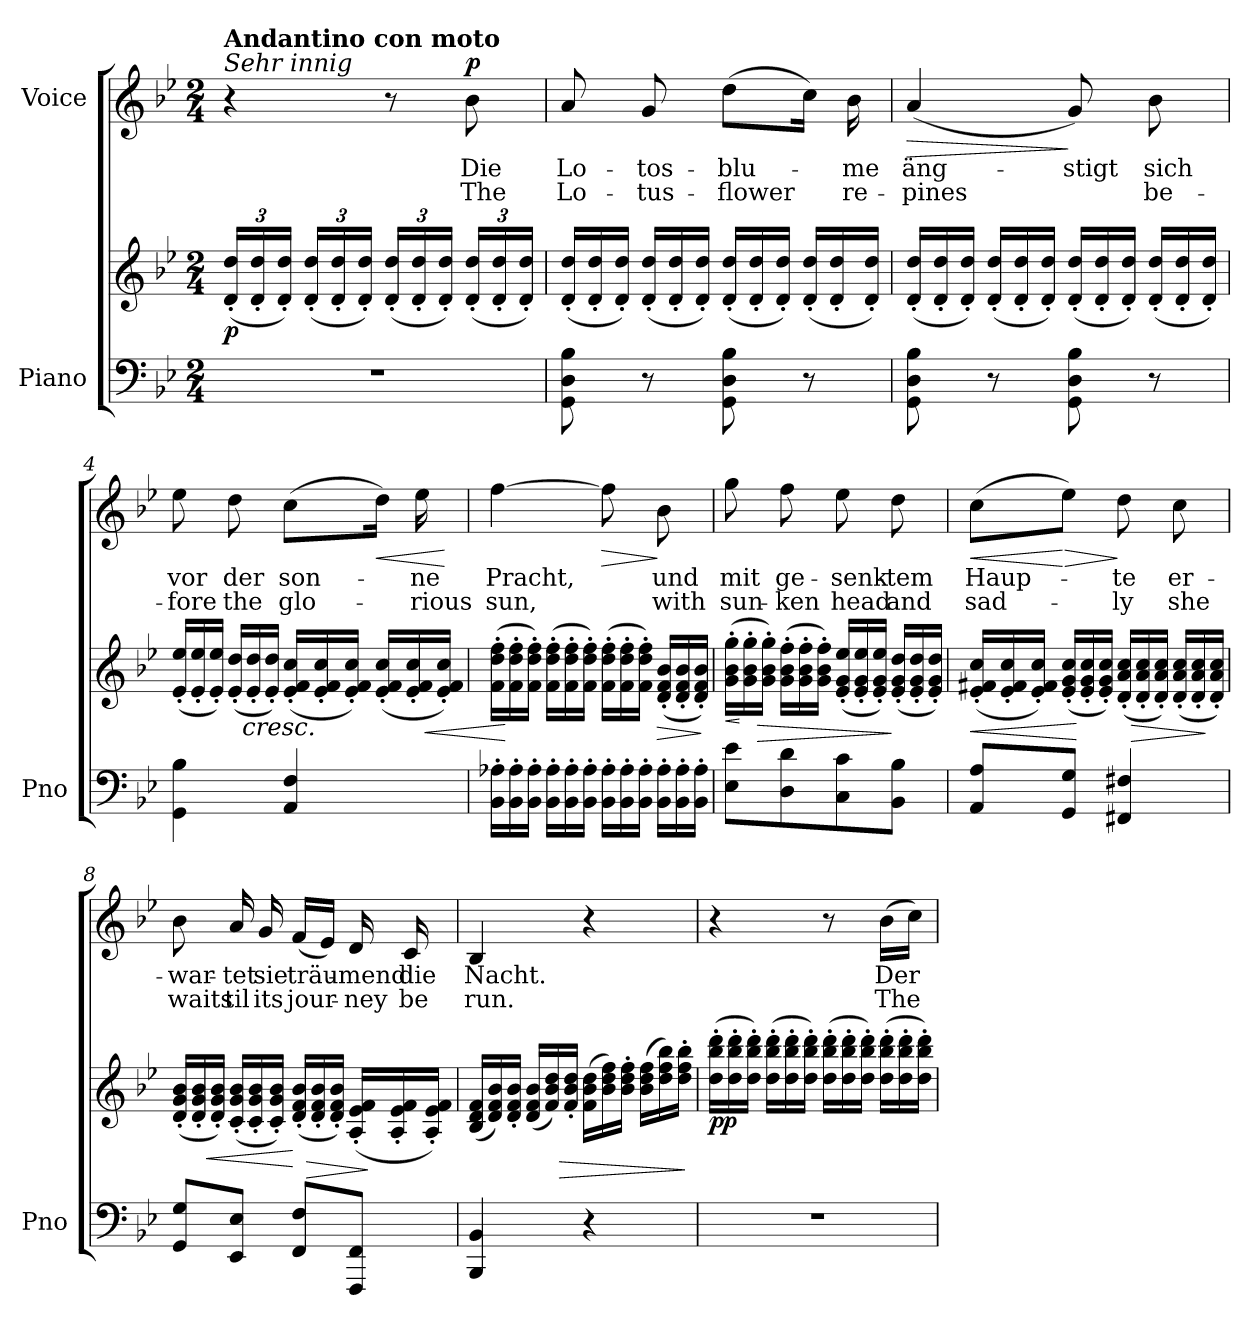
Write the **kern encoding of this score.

**kern	**kern	**dynam	**kern	**text	**text	**dynam
*part2	*part2	*part2	*part1	*part1	*part1	*part1
*staff3	*staff2	*staff2/3	*staff1	*staff1	*staff1	*staff1
*I"Piano	*	*	*I"Voice	*	*	*
*I'Pno	*	*	*	*	*	*
*clefF4	*clefG2	*	*clefG2	*	*	*
*k[b-e-]	*k[b-e-]	*	*k[b-e-]	*	*	*
*M2/4	*M2/4	*	*M2/4	*	*	*
*	*Xbrackettup	*	*	*	*	*
=1	=1	=1	=1	=1	=1	=1
!	!	!	!LO:TX:a:i:t=Sehr innig	!	!	!
!	!	!	!LO:TX:a:B:t=Andantino con moto	!	!	!
!	!	!LO:DY:b	!	!	!	!
2r	(24d/' 24dd/'LL	p	4r	.	.	.
.	24d/' 24dd/'	.	.	.	.	.
.	24d/' 24dd/'JJ)	.	.	.	.	.
.	(24d/' 24dd/'LL	.	.	.	.	.
.	24d/' 24dd/'	.	.	.	.	.
.	24d/' 24dd/'JJ)	.	.	.	.	.
.	(24d/' 24dd/'LL	.	8r	.	.	.
.	24d/' 24dd/'	.	.	.	.	.
.	24d/' 24dd/'JJ)	.	.	.	.	.
!	!	!	!	!	!	!LO:DY:a
.	(24d/' 24dd/'LL	.	8b-\	Die	The	p
.	24d/' 24dd/'	.	.	.	.	.
.	24d/' 24dd/'JJ)	.	.	.	.	.
=2	=2	=2	=2	=2	=2	=2
*	*Xtuplet	*	*	*	*	*
8GG\ 8D\ 8B-\	(24d/' 24dd/'LL	.	8a/	Lo-	Lo-	.
.	24d/' 24dd/'	.	.	.	.	.
.	24d/' 24dd/'JJ)	.	.	.	.	.
8r	(24d/' 24dd/'LL	.	8g/	-tos-	-tus-	.
.	24d/' 24dd/'	.	.	.	.	.
.	24d/' 24dd/'JJ)	.	.	.	.	.
8GG\ 8D\ 8B-\	(24d/' 24dd/'LL	.	(8dd\L	-blu-	-flower	.
.	24d/' 24dd/'	.	.	.	.	.
.	24d/' 24dd/'JJ)	.	.	.	.	.
8r	(24d/' 24dd/'LL	.	16cc\Jk)	.	.	.
.	24d/' 24dd/'	.	.	.	.	.
.	.	.	16b-\	-me	re-	.
.	24d/' 24dd/'JJ)	.	.	.	.	.
=3	=3	=3	=3	=3	=3	=3
!	!	!	!	!	!	!LO:HP:b
8GG\ 8D\ 8B-\	(24d/' 24dd/'LL	.	(4a/	äng-	-pines	>
.	24d/' 24dd/'	.	.	.	.	.
.	24d/' 24dd/'JJ)	.	.	.	.	.
8r	(24d/' 24dd/'LL	.	.	.	.	.
.	24d/' 24dd/'	.	.	.	.	.
.	24d/' 24dd/'JJ)	.	.	.	.	.
8GG\ 8D\ 8B-\	(24d/' 24dd/'LL	.	8g/)	-stigt	.	]
.	24d/' 24dd/'	.	.	.	.	.
.	24d/' 24dd/'JJ)	.	.	.	.	.
8r	(24d/' 24dd/'LL	.	8b-\	sich	be-	.
.	24d/' 24dd/'	.	.	.	.	.
.	24d/' 24dd/'JJ)	.	.	.	.	.
=4	=4	=4	=4	=4	=4	=4
4GG\ 4B-\	(24e-/' 24ee-/'LL	.	8ee-\	vor	-fore	.
.	24e-/' 24ee-/'	.	.	.	.	.
.	24e-/' 24ee-/'JJ)	.	.	.	.	.
.	(24e-/' 24dd/'LL	.	8dd\	der	the	.
!	!LO:TX:b:i:t=cresc.	!	!	!	!	!
.	24e-/' 24dd/'	.	.	.	.	.
.	24e-/' 24dd/'JJ)	.	.	.	.	.
4AA/ 4F/	(24e-/' 24f/' 24cc/'LL	.	(8cc\L	son-	glo-	.
.	24e-/' 24f/' 24cc/'	.	.	.	.	.
.	24e-/' 24f/' 24cc/'JJ)	.	.	.	.	.
!	!	!	!	!	!	!LO:HP:b
.	(24e-/' 24f/' 24cc/'LL	.	16dd\Jk)	.	.	<
.	24e-/' 24f/' 24cc/'	.	.	.	.	.
.	.	.	16ee-\	-ne	-rious	.
!	!	!LO:HP:b	!	!	!	!
.	24e-/' 24f/' 24cc/'JJ)	<	.	.	.	.
.	.	.	.	.	.	[
=5	=5	=5	=5	=5	=5	=5
*Xtuplet	*	*	*	*	*	*
24BB-\' 24A-X\'LL	(24f\' 24dd\' 24ff\'LL	.	[4ff\	Pracht,	sun,	.
24BB-\' 24A-\'	24f\' 24dd\' 24ff\'	[	.	.	.	.
24BB-\' 24A-\'JJ	24f\' 24dd\' 24ff\'JJ)	.	.	.	.	.
24BB-\' 24A-\'LL	(24f\' 24dd\' 24ff\'LL	.	.	.	.	.
24BB-\' 24A-\'	24f\' 24dd\' 24ff\'	.	.	.	.	.
24BB-\' 24A-\'JJ	24f\' 24dd\' 24ff\'JJ)	.	.	.	.	.
!	!	!	!	!	!	!LO:HP:b
24BB-\' 24A-\'LL	(24f\' 24dd\' 24ff\'LL	.	8ff\]	.	.	>
24BB-\' 24A-\'	24f\' 24dd\' 24ff\'	.	.	.	.	.
24BB-\' 24A-\'JJ	24f\' 24dd\' 24ff\'JJ)	.	.	.	.	.
!	!	!LO:HP:b	!	!	!	!
24BB-\' 24A-\'LL	(24d/' 24f/' 24b-/'LL	>	8b-\	und	with	]
24BB-\' 24A-\'	24d/' 24f/' 24b-/'	.	.	.	.	.
24BB-\' 24A-\'JJ	24d/' 24f/' 24b-/'JJ)	.	.	.	.	.
.	.	]	.	.	.	.
=6	=6	=6	=6	=6	=6	=6
!	!	!LO:HP:b	!	!	!	!
8E-\ 8e-\L	(24g\' 24b-\' 24gg\'LL	<	8gg\	mit	sun-	.
.	24g\' 24b-\' 24gg\'	[	.	.	.	.
!	!	!LO:HP:b	!	!	!	!
.	24g\' 24b-\' 24gg\'JJ)	>	.	.	.	.
8D\ 8d\	(24g\' 24b-\' 24ff\'LL	.	8ff\	ge-	-ken	.
.	24g\' 24b-\' 24ff\'	.	.	.	.	.
.	24g\' 24b-\' 24ff\'JJ)	.	.	.	.	.
8C\ 8c\	(24e-/' 24g/' 24ee-/'LL	.	8ee-\	-senk-	head	.
.	24e-/' 24g/' 24ee-/'	.	.	.	.	.
.	24e-/' 24g/' 24ee-/'JJ)	.	.	.	.	.
8BB-\ 8B-\J	(24e-/' 24g/' 24dd/'LL	]	8dd\	-tem	and	.
.	24e-/' 24g/' 24dd/'	.	.	.	.	.
.	24e-/' 24g/' 24dd/'JJ)	.	.	.	.	.
=7	=7	=7	=7	=7	=7	=7
!	!	!LO:HP:b	!	!	!	!LO:HP:b
8AA/ 8A/L	(24e-/' 24f#X/' 24cc/'LL	<	(8cc\L	Haup-	sad-	<
.	24e-/' 24f#/' 24cc/'	.	.	.	.	.
.	24e-/' 24f#/' 24cc/'JJ)	.	.	.	.	.
!	!	!	!	!	!	!LO:HP:n=1:b
8GG/ 8G/J	(24e-/' 24g/' 24cc/'LL	.	8ee-\J)	.	.	[ >
.	24e-/' 24g/' 24cc/'	[	.	.	.	.
.	24e-/' 24g/' 24cc/'JJ)	.	.	.	.	.
4FF#X/ 4F#X/	(24d/' 24a/' 24cc/'LL	.	8dd\	-te	-ly	]
!	!	!LO:HP:b	!	!	!	!
.	24d/' 24a/' 24cc/'	>	.	.	.	.
.	24d/' 24a/' 24cc/'JJ)	.	.	.	.	.
.	(24d/' 24a/' 24cc/'LL	.	8cc\	er-	she	.
.	24d/' 24a/' 24cc/'	.	.	.	.	.
.	24d/' 24a/' 24cc/'JJ)	]	.	.	.	.
=8	=8	=8	=8	=8	=8	=8
8GG/ 8G/L	(24d/' 24g/' 24b-/'LL	.	8b-\	-war-	waits	.
.	24d/' 24g/' 24b-/'	.	.	.	.	.
!	!	!LO:HP:b	!	!	!	!
.	24d/' 24g/' 24b-/'JJ)	<	.	.	.	.
8EE-/ 8E-/J	(24c/' 24g/' 24b-/'LL	.	16a/	-tet	til	.
.	24c/' 24g/' 24b-/'	.	.	.	.	.
.	.	.	16g/	sie	its	.
.	24c/' 24g/' 24b-/'JJ)	.	.	.	.	.
8FF/ 8F/L	(24d/' 24f/' 24b-/'LL	[	(16f/LL	träu-	jour-	.
!	!	!LO:HP:b	!	!	!	!
.	24d/' 24f/' 24b-/'	>	.	.	.	.
.	.	.	16e-/JJ)	.	.	.
.	24d/' 24f/' 24b-/'JJ)	.	.	.	.	.
8FFF/ 8FF/J	(24A/' 24e-/' 24f/'LL	.	16d/	-mend	-ney	.
.	24A/' 24e-/' 24f/'	]	.	.	.	.
.	.	.	16c/	die	be	.
.	24A/' 24e-/' 24f/'JJ)	.	.	.	.	.
=9	=9	=9	=9	=9	=9	=9
4BBB-/ 4BB-/	(24B-/ 24d/ 24f/LL	.	4B-/	Nacht.	run.	.
.	24d/ 24f/ 24b-/)	.	.	.	.	.
.	24d/' 24f/' 24b-/'JJ	.	.	.	.	.
.	(24d/ 24f/ 24b-/LL	.	.	.	.	.
.	24f/ 24b-/ 24dd/)	.	.	.	.	.
!	!	!LO:HP:b	!	!	!	!
.	24f/' 24b-/' 24dd/'JJ	>	.	.	.	.
4r	(24f\ 24b-\ 24dd\LL	.	4r	.	.	.
.	24b-\ 24dd\ 24ff\)	.	.	.	.	.
.	24b-\' 24dd\' 24ff\'JJ	.	.	.	.	.
.	(24b-\ 24dd\ 24ff\LL	.	.	.	.	.
.	24dd\ 24ff\ 24bb-\)	.	.	.	.	.
.	24dd\' 24ff\' 24bb-\'JJ	.	.	.	.	.
.	.	]	.	.	.	.
=10	=10	=10	=10	=10	=10	=10
!	!	!LO:DY:b	!	!	!	!
2r	(24dd\' 24bb-\' 24ddd\'LL	pp	4r	.	.	.
.	24dd\' 24bb-\' 24ddd\'	.	.	.	.	.
.	24dd\' 24bb-\' 24ddd\'JJ)	.	.	.	.	.
.	(24dd\' 24bb-\' 24ddd\'LL	.	.	.	.	.
.	24dd\' 24bb-\' 24ddd\'	.	.	.	.	.
.	24dd\' 24bb-\' 24ddd\'JJ)	.	.	.	.	.
.	(24dd\' 24bb-\' 24ddd\'LL	.	8r	.	.	.
.	24dd\' 24bb-\' 24ddd\'	.	.	.	.	.
.	24dd\' 24bb-\' 24ddd\'JJ)	.	.	.	.	.
.	(24dd\' 24bb-\' 24ddd\'LL	.	(16b-\LL	Der	The	.
.	24dd\' 24bb-\' 24ddd\'	.	.	.	.	.
.	.	.	16cc\JJ)	.	.	.
.	24dd\' 24bb-\' 24ddd\'JJ)	.	.	.	.	.
=	=	=	=	=	=	=
*-	*-	*-	*-	*-	*-	*-
